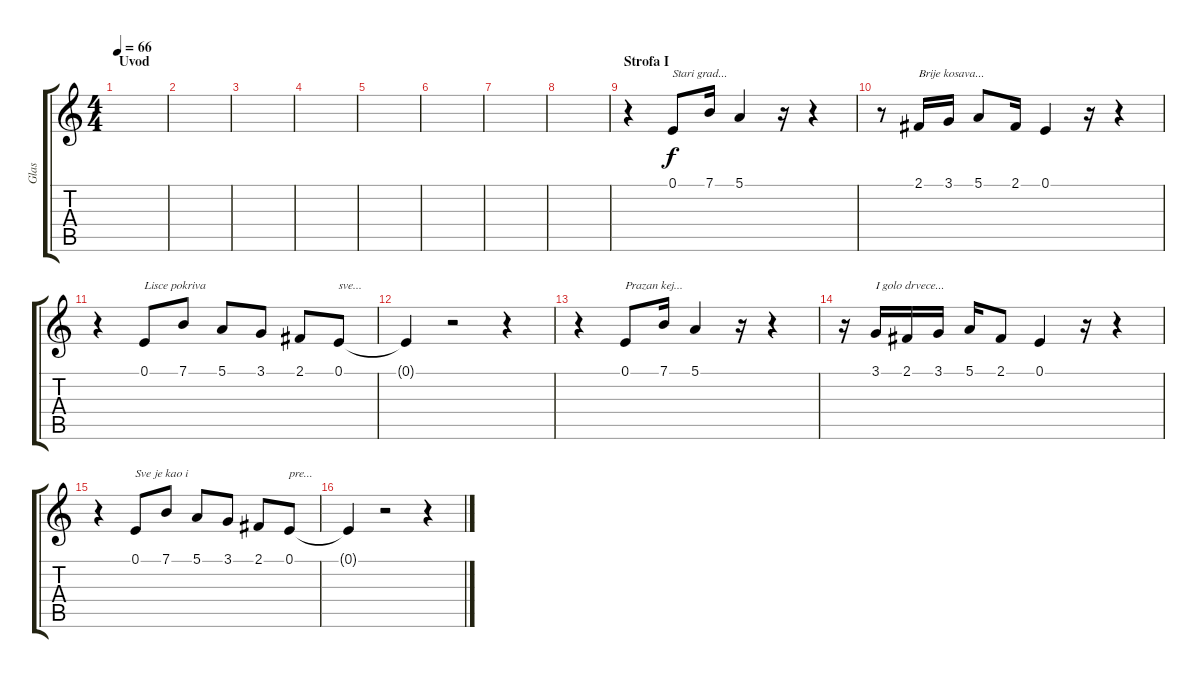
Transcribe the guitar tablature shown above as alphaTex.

\track ("Glas" "Glas") {instrument lead2sawtooth}
\staff {score tabs}
\tuning (E4 B3 G3 D3 A2 E2) {hide}
\ts (4 4)
\section ("" "Uvod")
\tempo 66
\clef g2
\ks c
|
|
|
|
|
|
|
|
\section ("" "Strofa I")
r.4 0.1.8{txt "Stari grad..."} 7.1.16 5.1.4 r.16 r.4 |
r.8 2.1.16{txt "Brije kosava..."} 3.1.16 5.1.8 2.1.16 0.1.4 r.16 r.4 |
r.4 0.1.8{txt "Lisce pokriva"} 7.1.8 5.1.8 3.1.8 2.1.8 0.1.8{txt "sve..."} |
0.1{t}.4 r.2 r.4 |
r.4 0.1.8{txt "Prazan kej..."} 7.1.16 5.1.4 r.16 r.4 |
r.16 3.1.16{txt "I golo drvece..."} 2.1.16 3.1.16 5.1.16 2.1.8 0.1.4 r.16 r.4 |
r.4 0.1.8{txt "Sve je kao i"} 7.1.8 5.1.8 3.1.8 2.1.8 0.1.8{txt "pre..."} |
0.1{t}.4 r.2 r.4
